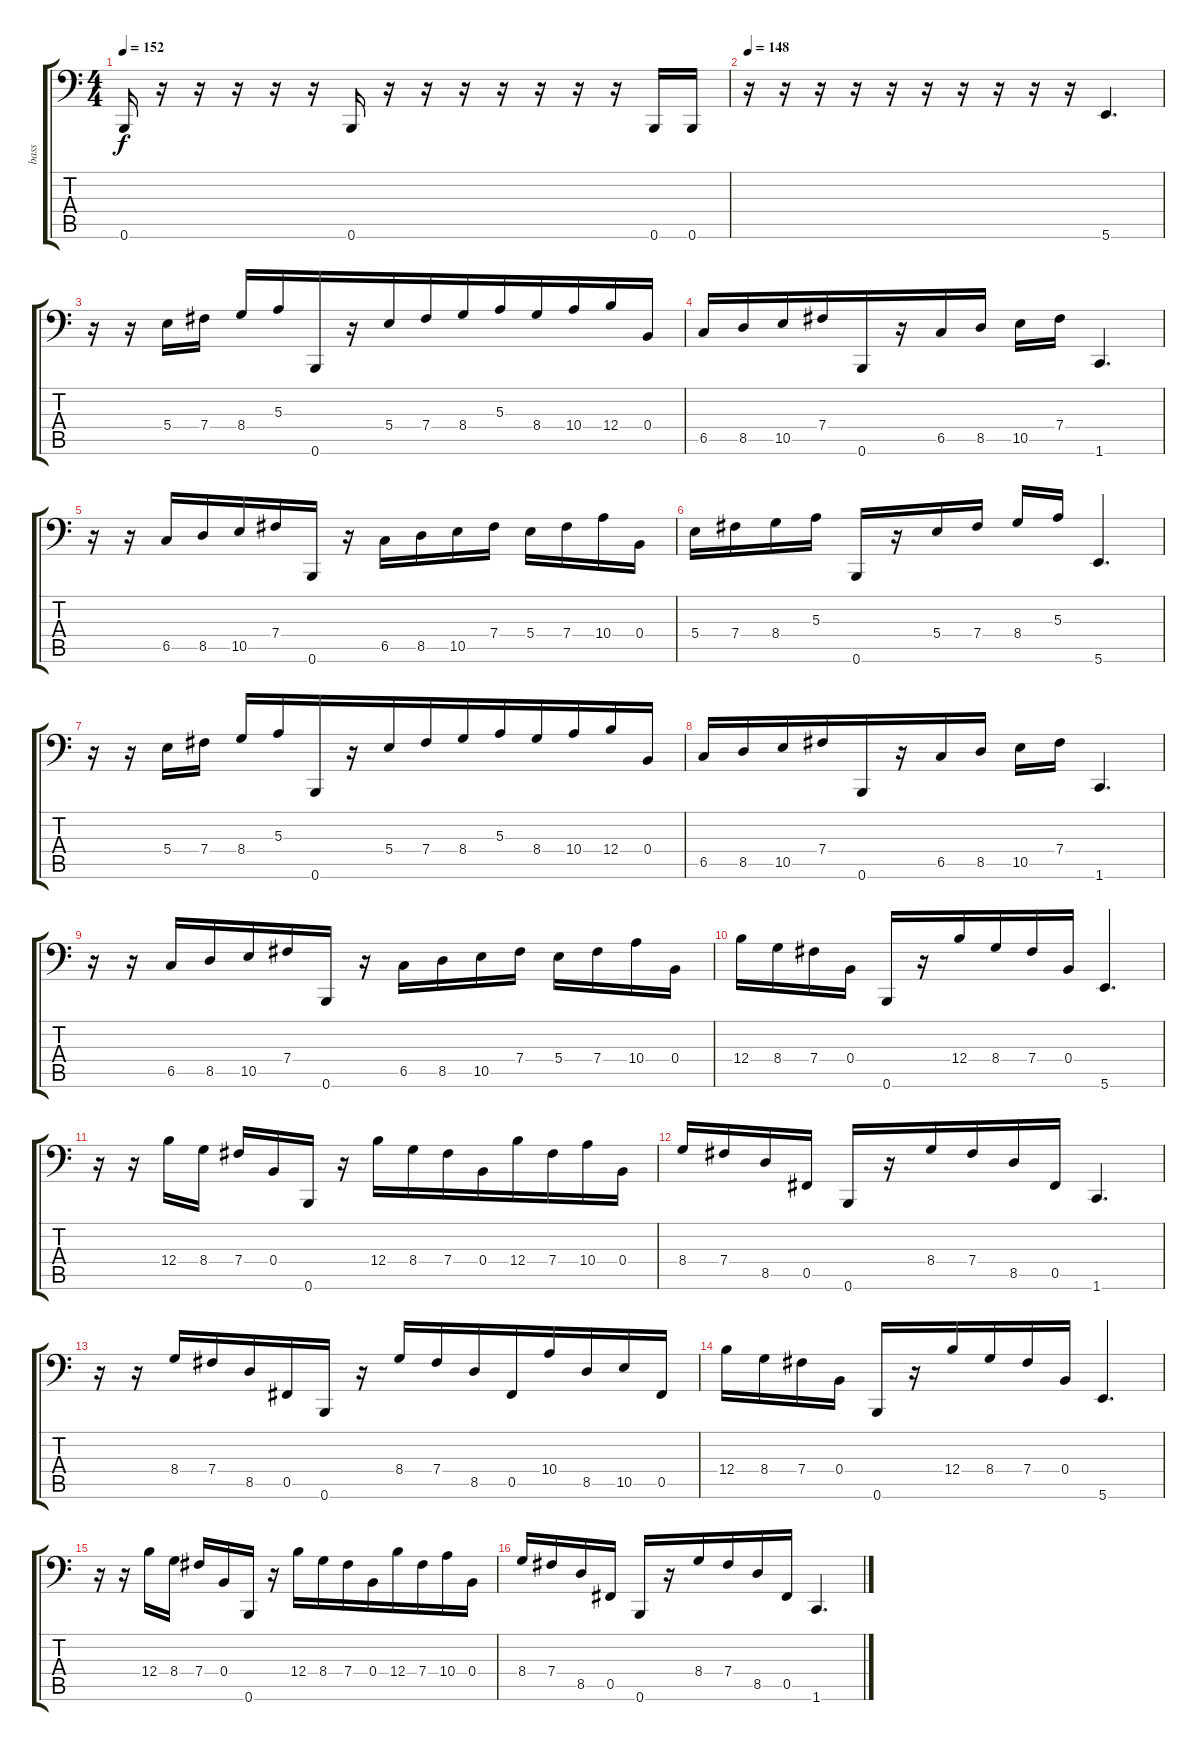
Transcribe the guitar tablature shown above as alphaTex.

\track ("bass" "bass") {instrument electricbasspick}
\staff {score tabs}
\tuning (Db3 Ab2 E2 B1 Gb1 B0) {hide}
\ts (4 4)
\tempo 152
\clef f4
\ks c
0.6.16{dy f} r.16 r.16 r.16 r.16 r.16 0.6.16 r.16 r.16 r.16 r.16 r.16 r.16 r.16 0.6.16 0.6.16 |
\tempo 148
r.16 r.16 r.16{beam merge} r.16 r.16{beam merge} r.16 r.16 r.16 r.16{beam merge} r.16{beam merge} 5.6.4{d} |
r.16 r.16 5.4.16 7.4.16 8.4.16{beam merge} 5.3.16 0.6.16{beam merge} r.16 5.4.16 7.4.16 8.4.16{beam merge} 5.3.16{beam merge} 8.4.16 10.4.16 12.4.16 0.4.16 |
6.5.16{beam merge} 8.5.16{beam merge} 10.5.16 7.4.16{beam merge} 0.6.16 r.16{beam merge} 6.5.16 8.5.16 10.5.16 7.4.16 1.6.4{d} |
r.16 r.16 6.5.16{beam merge} 8.5.16{beam merge} 10.5.16 7.4.16{beam merge} 0.6.16 r.16{beam merge} 6.5.16 8.5.16 10.5.16 7.4.16 5.4.16 7.4.16 10.4.16 0.4.16 |
5.4.16 7.4.16 8.4.16{beam merge} 5.3.16 0.6.16{beam merge} r.16 5.4.16 7.4.16 8.4.16{beam merge} 5.3.16{beam merge} 5.6.4{d} |
r.16 r.16 5.4.16 7.4.16 8.4.16{beam merge} 5.3.16 0.6.16{beam merge} r.16 5.4.16 7.4.16 8.4.16{beam merge} 5.3.16{beam merge} 8.4.16 10.4.16 12.4.16 0.4.16 |
6.5.16{beam merge} 8.5.16{beam merge} 10.5.16 7.4.16{beam merge} 0.6.16 r.16{beam merge} 6.5.16 8.5.16 10.5.16 7.4.16 1.6.4{d} |
r.16 r.16 6.5.16{beam merge} 8.5.16{beam merge} 10.5.16 7.4.16{beam merge} 0.6.16 r.16{beam merge} 6.5.16 8.5.16 10.5.16 7.4.16 5.4.16 7.4.16 10.4.16 0.4.16 |
12.4.16 8.4.16 7.4.16 0.4.16 0.6.16 r.16{beam merge} 12.4.16 8.4.16{beam merge} 7.4.16 0.4.16{beam merge} 5.6.4{d} |
r.16 r.16 12.4.16 8.4.16 7.4.16 0.4.16 0.6.16 r.16{beam merge} 12.4.16 8.4.16{beam merge} 7.4.16 0.4.16{beam merge} 12.4.16 7.4.16{beam merge} 10.4.16 0.4.16 |
8.4.16{beam merge} 7.4.16{beam merge} 8.5.16{beam merge} 0.5.16 0.6.16 r.16 8.4.16{beam merge} 7.4.16{beam merge} 8.5.16{beam merge} 0.5.16 1.6.4{d} |
r.16{beam merge} r.16 8.4.16{beam merge} 7.4.16{beam merge} 8.5.16{beam merge} 0.5.16 0.6.16 r.16 8.4.16{beam merge} 7.4.16{beam merge} 8.5.16{beam merge} 0.5.16{beam merge} 10.4.16 8.5.16{beam merge} 10.5.16 0.5.16 |
12.4.16 8.4.16 7.4.16 0.4.16 0.6.16 r.16{beam merge} 12.4.16 8.4.16{beam merge} 7.4.16 0.4.16{beam merge} 5.6.4{d} |
r.16 r.16 12.4.16 8.4.16 7.4.16 0.4.16 0.6.16 r.16{beam merge} 12.4.16 8.4.16{beam merge} 7.4.16 0.4.16{beam merge} 12.4.16 7.4.16{beam merge} 10.4.16 0.4.16 |
8.4.16{beam merge} 7.4.16{beam merge} 8.5.16{beam merge} 0.5.16 0.6.16 r.16 8.4.16{beam merge} 7.4.16{beam merge} 8.5.16{beam merge} 0.5.16 1.6.4{d}
